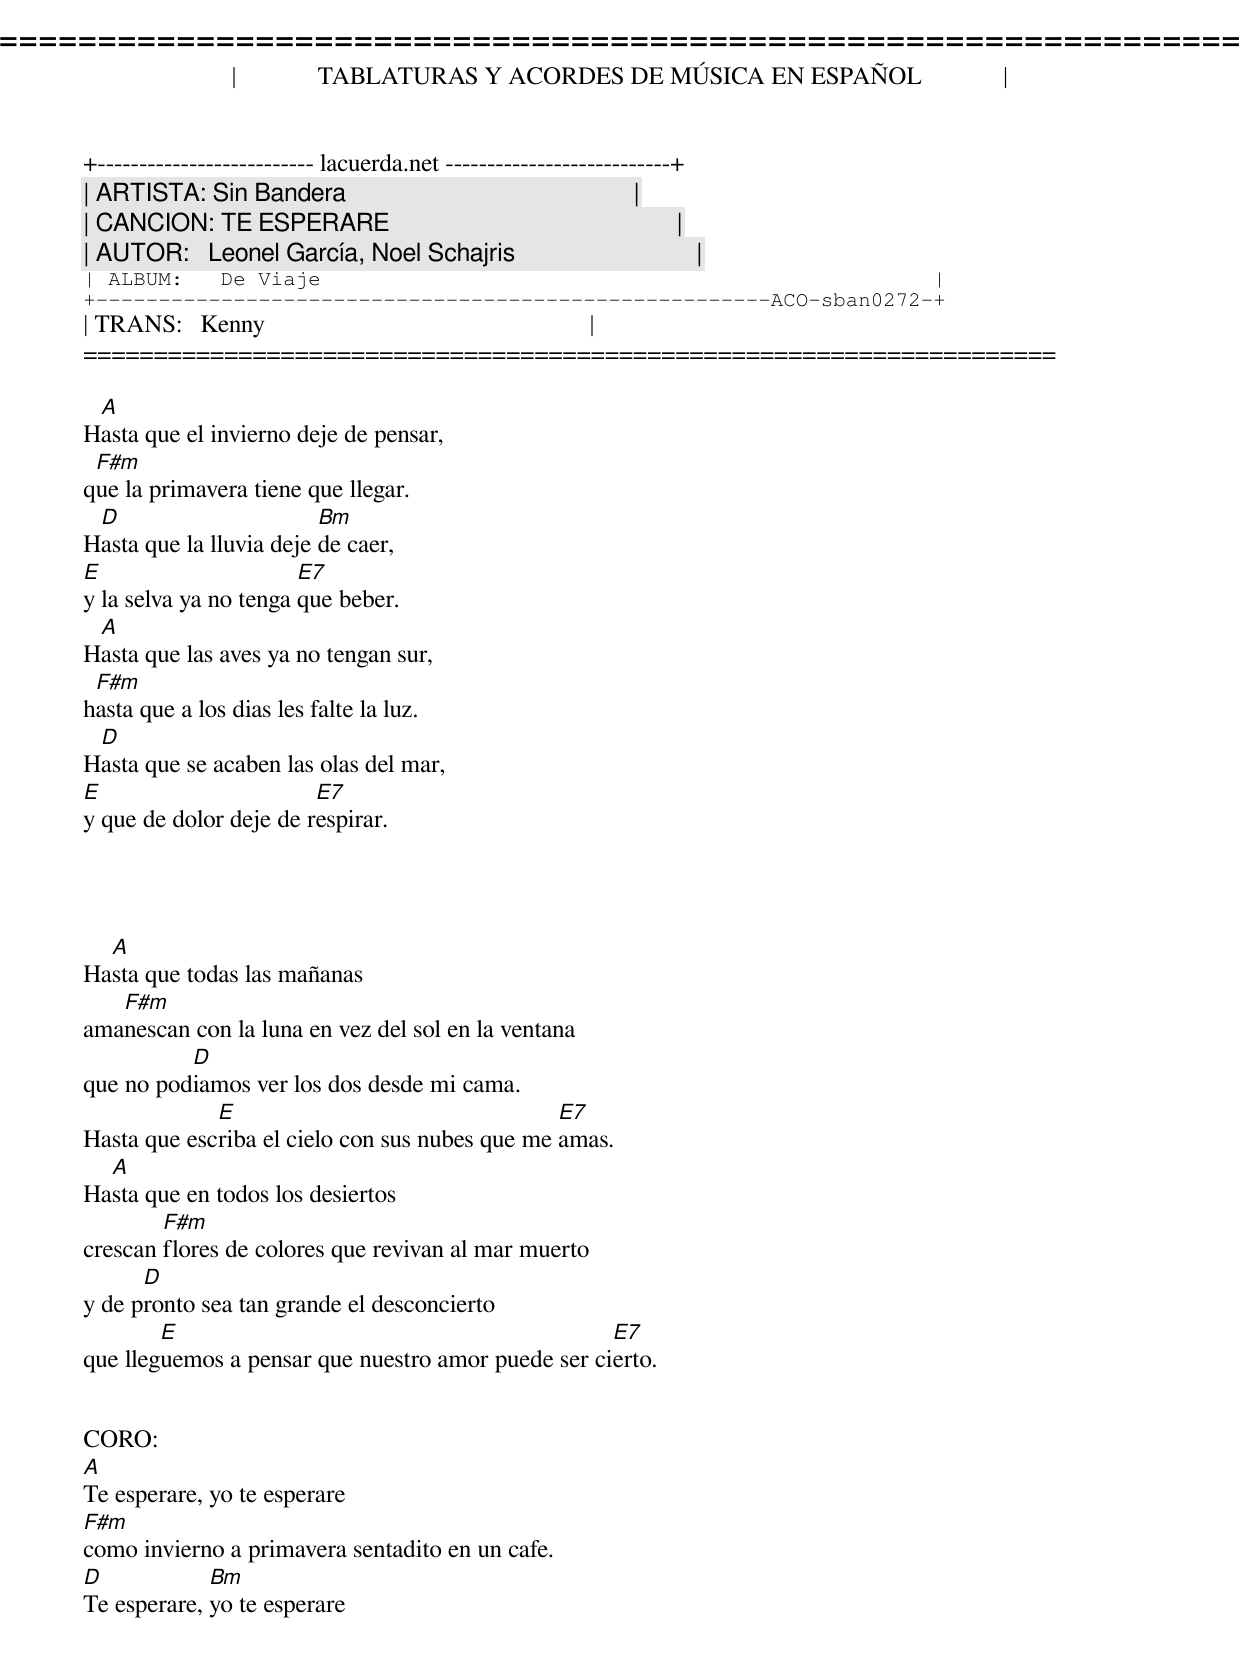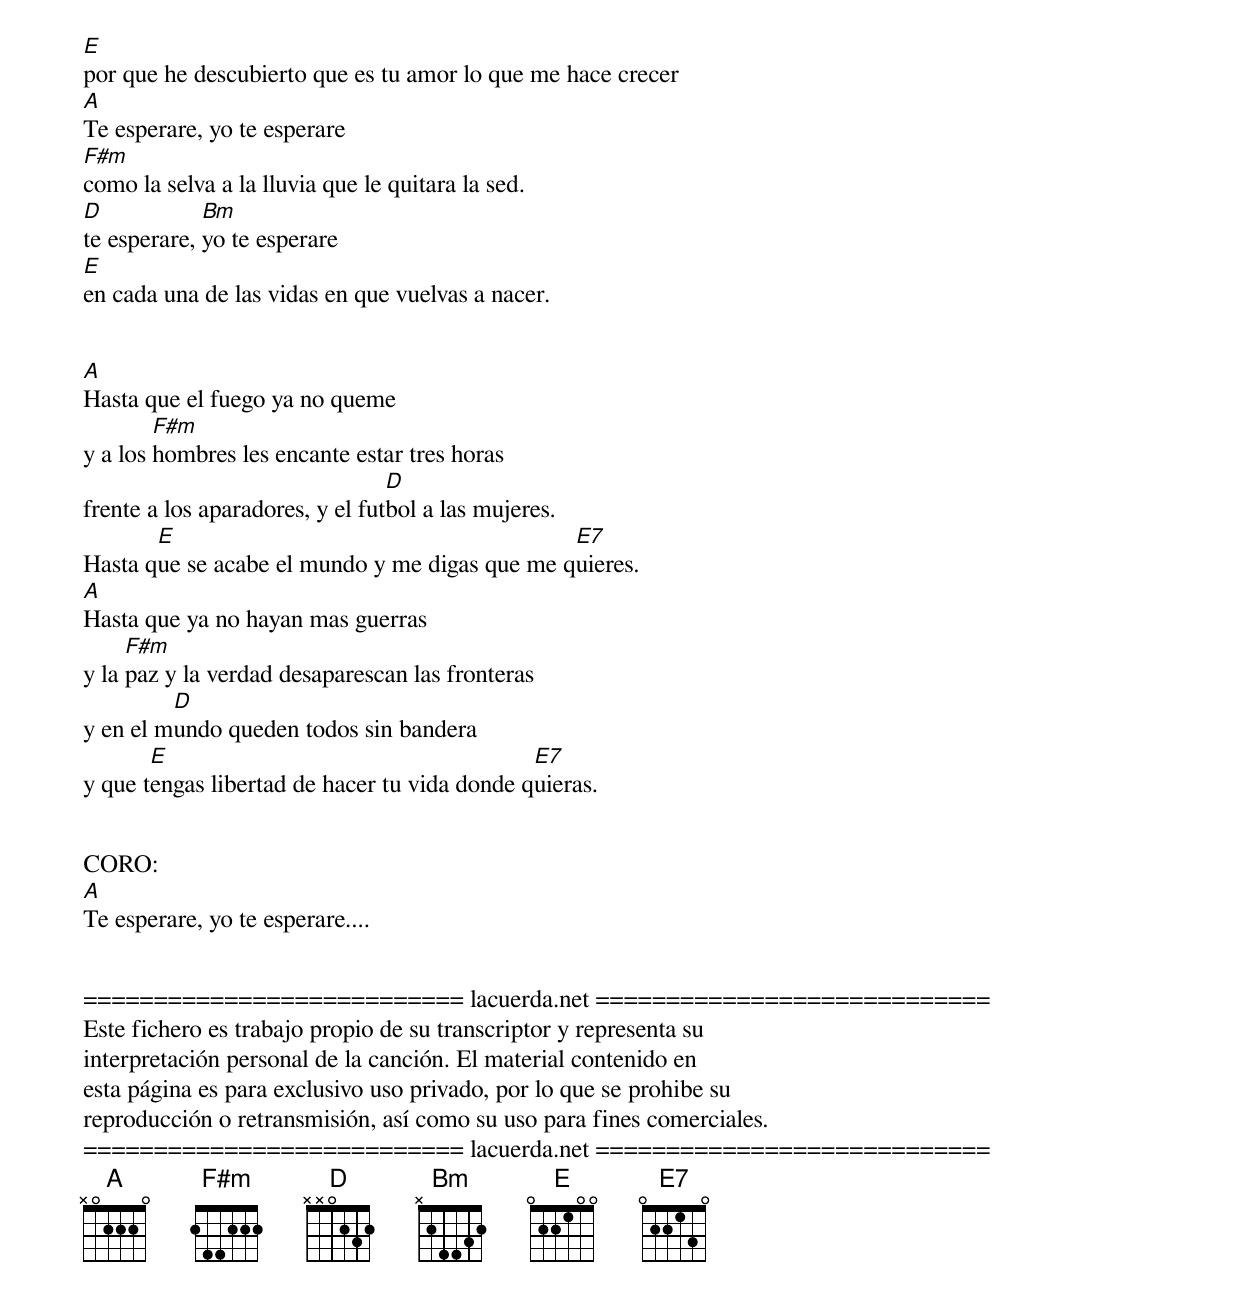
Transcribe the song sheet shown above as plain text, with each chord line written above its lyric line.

=====================================================================
|             TABLATURAS Y ACORDES DE MÚSICA EN ESPAÑOL             |
+-------------------------- lacuerda.net ---------------------------+
| ARTISTA: Sin Bandera                                              |
| CANCION: TE ESPERARE                                              |
| AUTOR:   Leonel García, Noel Schajris                             |
| ALBUM:   De Viaje                                                 |
+------------------------------------------------------ACO-sban0272-+
| TRANS:   Kenny                                                    |
=====================================================================

 A
Hasta que el invierno deje de pensar,
 F#m
que la primavera tiene que llegar.
 D                       Bm
Hasta que la lluvia deje de caer,
E                      E7
y la selva ya no tenga que beber.
 A
Hasta que las aves ya no tengan sur,
 F#m
hasta que a los dias les falte la luz.
 D
Hasta que se acaben las olas del mar,
E                       E7
y que de dolor deje de respirar.




  A
Hasta que todas las mañanas
   F#m
amanescan con la luna en vez del sol en la ventana
          D
que no podiamos ver los dos desde mi cama.
             E                                  E7
Hasta que escriba el cielo con sus nubes que me amas.
  A
Hasta que en todos los desiertos
        F#m
crescan flores de colores que revivan al mar muerto
      D
y de pronto sea tan grande el desconcierto
        E                                           E7
que lleguemos a pensar que nuestro amor puede ser cierto.


CORO:
A
Te esperare, yo te esperare
F#m
como invierno a primavera sentadito en un cafe.
D            Bm
Te esperare, yo te esperare
E
por que he descubierto que es tu amor lo que me hace crecer
A
Te esperare, yo te esperare
F#m
como la selva a la lluvia que le quitara la sed.
D            Bm
te esperare, yo te esperare
E
en cada una de las vidas en que vuelvas a nacer.


A
Hasta que el fuego ya no queme
        F#m
y a los hombres les encante estar tres horas
                                 D
frente a los aparadores, y el futbol a las mujeres.
       E                                       E7
Hasta que se acabe el mundo y me digas que me quieres.
A
Hasta que ya no hayan mas guerras
     F#m
y la paz y la verdad desaparescan las fronteras
         D
y en el mundo queden todos sin bandera
       E                                      E7
y que tengas libertad de hacer tu vida donde quieras.


CORO:
A
Te esperare, yo te esperare....


=========================== lacuerda.net ============================
Este fichero es trabajo propio de su transcriptor y representa su
interpretación personal de la canción. El material contenido en
esta página es para exclusivo uso privado, por lo que se prohibe su
reproducción o retransmisión, así como su uso para fines comerciales.
=========================== lacuerda.net ============================
